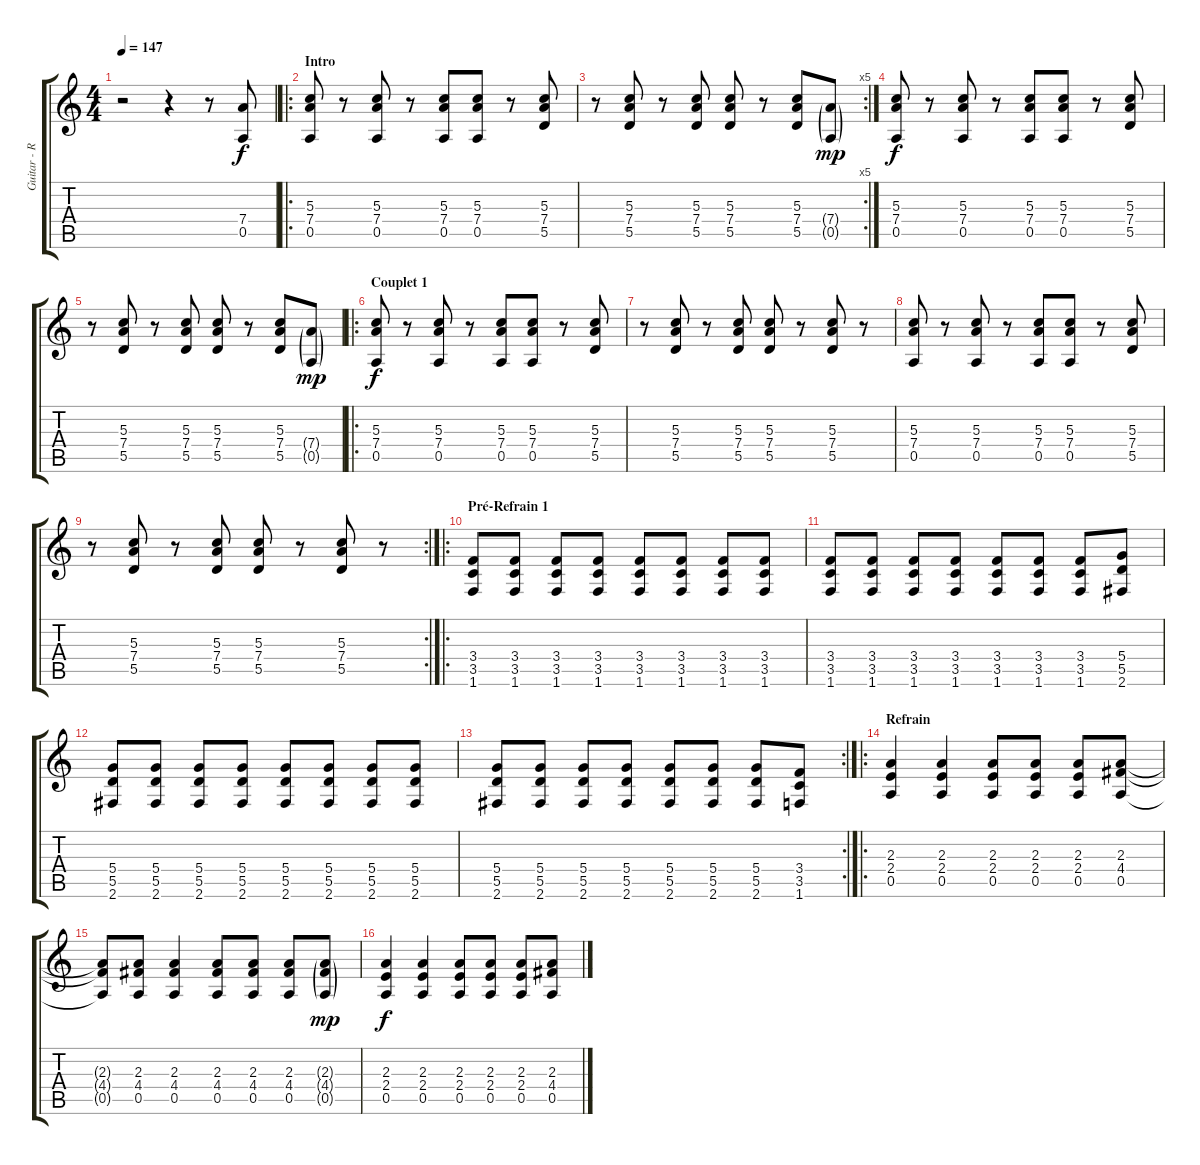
\track ("Guitar - Ricky" "Guitar - R") {instrument distortionguitar}
\staff {score tabs}
\tuning (E4 B3 G3 D3 A2 E2) {hide}
\ts (4 4)
\tempo 147
\clef g2
\ks c
r.2{dy f instrument distortionguitar} r.4 r.8 (7.4 0.5).8 |
\ro
\section ("" "Intro")
(5.3 7.4 0.5).8 r.8 (5.3 7.4 0.5).8 r.8 (5.3 7.4 0.5).8 (5.3 7.4 0.5).8 r.8 (5.3 7.4 5.5).8 |
\rc 5
r.8 (5.3 7.4 5.5).8 r.8 (5.3 7.4 5.5).8 (5.3 7.4 5.5).8 r.8 (5.3 7.4 5.5).8 (7.4{g} 0.5{g}).8{dy mp} |
(5.3 7.4 0.5).8{dy f} r.8 (5.3 7.4 0.5).8 r.8 (5.3 7.4 0.5).8 (5.3 7.4 0.5).8 r.8 (5.3 7.4 5.5).8 |
r.8 (5.3 7.4 5.5).8 r.8 (5.3 7.4 5.5).8 (5.3 7.4 5.5).8 r.8 (5.3 7.4 5.5).8 (7.4{g} 0.5{g}).8{dy mp} |
\ro
\section ("" "Couplet 1")
(5.3 7.4 0.5).8{dy f} r.8 (5.3 7.4 0.5).8 r.8 (5.3 7.4 0.5).8 (5.3 7.4 0.5).8 r.8 (5.3 7.4 5.5).8 |
r.8 (5.3 7.4 5.5).8 r.8 (5.3 7.4 5.5).8 (5.3 7.4 5.5).8 r.8 (5.3 7.4 5.5).8 r.8 |
(5.3 7.4 0.5).8 r.8 (5.3 7.4 0.5).8 r.8 (5.3 7.4 0.5).8 (5.3 7.4 0.5).8 r.8 (5.3 7.4 5.5).8 |
\rc 2
r.8 (5.3 7.4 5.5).8 r.8 (5.3 7.4 5.5).8 (5.3 7.4 5.5).8 r.8 (5.3 7.4 5.5).8 r.8 |
\ro
\section ("" "Pré-Refrain 1")
(3.4 3.5 1.6).8 (3.4 3.5 1.6).8 (3.4 3.5 1.6).8 (3.4 3.5 1.6).8 (3.4 3.5 1.6).8 (3.4 3.5 1.6).8 (3.4 3.5 1.6).8 (3.4 3.5 1.6).8 |
(3.4 3.5 1.6).8 (3.4 3.5 1.6).8 (3.4 3.5 1.6).8 (3.4 3.5 1.6).8 (3.4 3.5 1.6).8 (3.4 3.5 1.6).8 (3.4 3.5 1.6).8 (5.4 5.5 2.6).8 |
(5.4 5.5 2.6).8 (5.4 5.5 2.6).8 (5.4 5.5 2.6).8 (5.4 5.5 2.6).8 (5.4 5.5 2.6).8 (5.4 5.5 2.6).8 (5.4 5.5 2.6).8 (5.4 5.5 2.6).8 |
\rc 2
(5.4 5.5 2.6).8 (5.4 5.5 2.6).8 (5.4 5.5 2.6).8 (5.4 5.5 2.6).8 (5.4 5.5 2.6).8 (5.4 5.5 2.6).8 (5.4 5.5 2.6).8 (3.4 3.5 1.6).8 |
\ro
\section ("" "Refrain")
(2.3 2.4 0.5).4 (2.3 2.4 0.5).4 (2.3 2.4 0.5).8 (2.3 2.4 0.5).8 (2.3 2.4 0.5).8 (2.3 4.4 0.5).8 |
(2.3{t} 4.4{t} 0.5{t}).8 (2.3 4.4 0.5).8 (2.3 4.4 0.5).4 (2.3 4.4 0.5).8 (2.3 4.4 0.5).8 (2.3 4.4 0.5).8 (2.3{g} 4.4{g} 0.5{g}).8{dy mp} |
(2.3 2.4 0.5).4{dy f} (2.3 2.4 0.5).4 (2.3 2.4 0.5).8 (2.3 2.4 0.5).8 (2.3 2.4 0.5).8 (2.3 4.4 0.5).8
